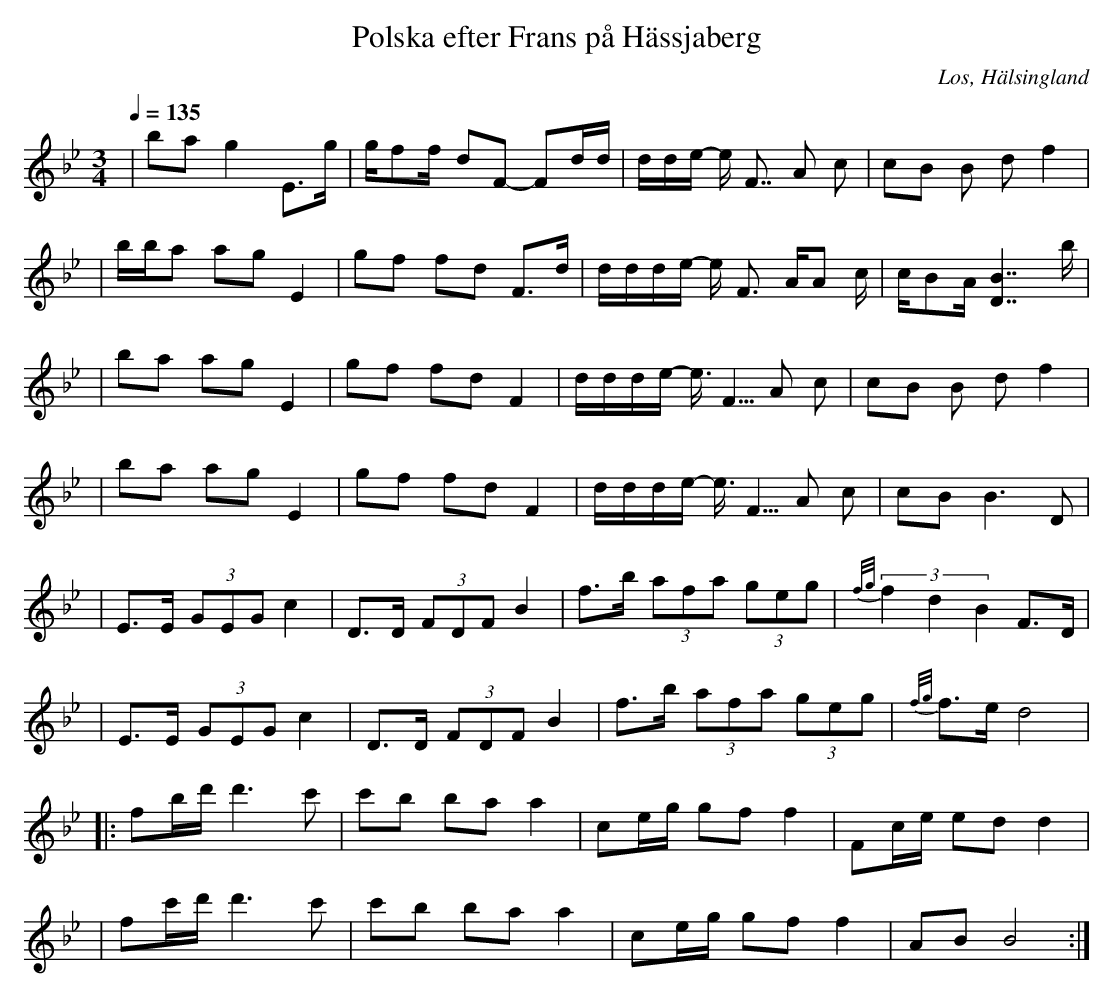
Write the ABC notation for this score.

X:1
T:Polska efter Frans på Hässjaberg
O:Los, Hälsingland
Q:1/4=135
M:3/4
K:Bb
|ba g2 E>g |g/ff/- d4/3F2/3- F2/2d/d/|d/d/e/- e2/4 F7/4 A5/3 c2/3 |c2/3B2/3 B4/3 d4/3 f2|
|b/b/a ag E2|gf fd F>d|d/d/d/e/- e/ F3/2 A/A c1/2 |c/BA/ [D B]7/2 b/|
|ba ag E2|gf fd F2|d/d/d/e/- e3/4 F5/4 A4/3 c2/3 |c2/3B2/3 B4/3 d4/3 f2|
|ba ag E2|gf fd F2|d/d/d/e/- e3/4 F5/4 A4/3 c2/3 |cB B3 D|
|E>E (3GEG c2|D>D (3FDF B2|f>b (3afa (3geg|{f/g/}(3f2d2B2 F>D|
|E>E (3GEG c2|D>D (3FDF B2|f>b (3afa (3geg|{f/g/}f>e d4|
|:fb/d'/ d'3 c'|c'b ba a2|ce/g/ gf f2| Fc/e/ ed d2|
|fc'/d'/ d'3 c'|c'b ba a2|ce/g/ gf f2| AB B4:|
